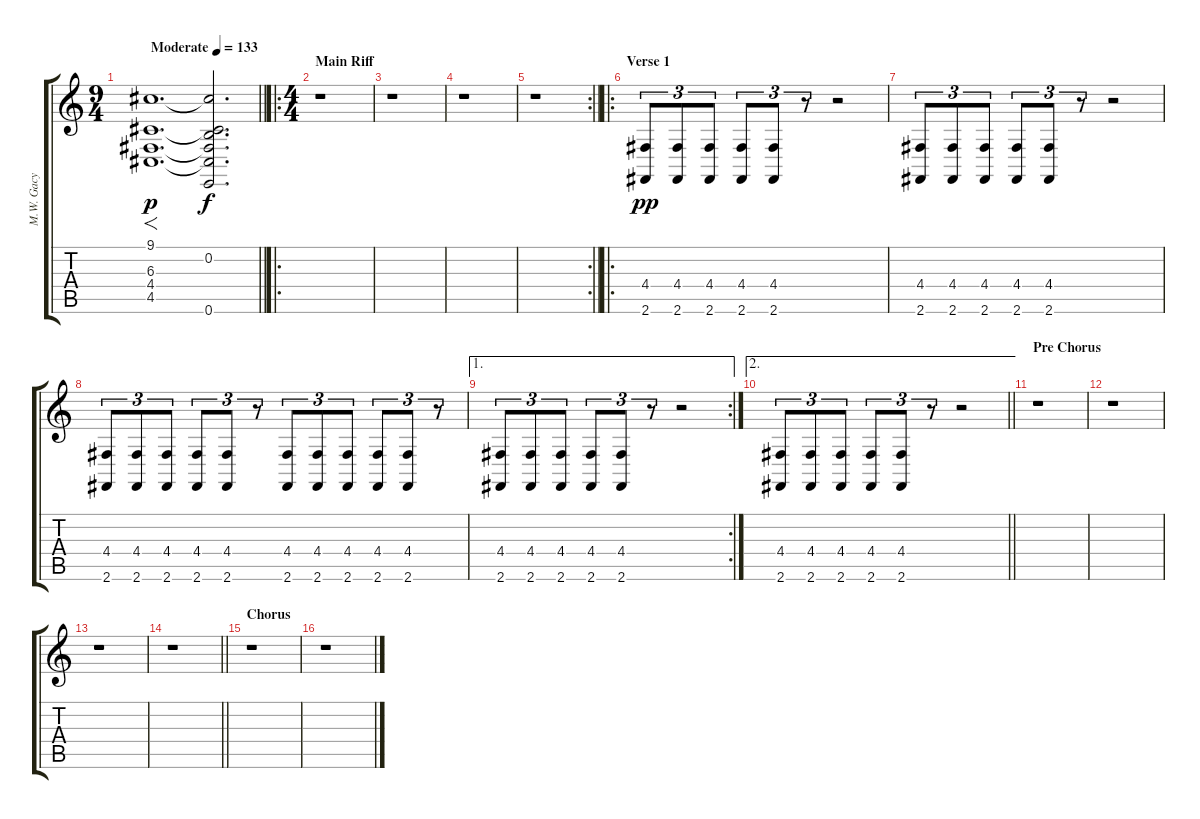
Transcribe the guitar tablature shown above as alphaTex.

\track ("M.W. Gacy (Keyboard)" "M.W. Gacy ") {instrument lead8bassandlead}
\staff {score tabs}
\tuning (E4 B3 G3 D3 A2 E2) {hide}
\ts (9 4)
\tempo (133 "Moderate")
\clef g2
\barLineRight lightlight
\ks c
(9.1 6.3 4.4 4.5).1{f d dy p instrument oboe} (9.1{t} 0.2 6.3{t} 4.4{t} 4.5{t} 0.6).2{d dy f} |
\ro
\ts (4 4)
\section ("" "Main Riff")
r.1 |
r.1 |
r.1 |
\rc 2
\barLineRight lightlight
r.1 |
\ro
\section ("" "Verse 1")
(4.4 2.6).8{tu (3 2) dy pp balance 0 instrument lead8bassandlead} (4.4 2.6).8{tu (3 2)} (4.4 2.6).8{tu (3 2)} (4.4 2.6).8{tu (3 2)} (4.4 2.6).8{tu (3 2)} r.8{tu (3 2)} r.2 |
(4.4 2.6).8{tu (3 2) balance 16 instrument lead8bassandlead} (4.4 2.6).8{tu (3 2)} (4.4 2.6).8{tu (3 2)} (4.4 2.6).8{tu (3 2)} (4.4 2.6).8{tu (3 2)} r.8{tu (3 2)} r.2 |
(4.4 2.6).8{tu (3 2) balance 0 instrument lead8bassandlead} (4.4 2.6).8{tu (3 2)} (4.4 2.6).8{tu (3 2)} (4.4 2.6).8{tu (3 2)} (4.4 2.6).8{tu (3 2)} r.8{tu (3 2)} (4.4 2.6).8{tu (3 2) balance 16 instrument lead8bassandlead} (4.4 2.6).8{tu (3 2)} (4.4 2.6).8{tu (3 2)} (4.4 2.6).8{tu (3 2)} (4.4 2.6).8{tu (3 2)} r.8{tu (3 2)} |
\ae 1
\rc 2
(4.4 2.6).8{tu (3 2) balance 0 instrument lead8bassandlead} (4.4 2.6).8{tu (3 2)} (4.4 2.6).8{tu (3 2)} (4.4 2.6).8{tu (3 2)} (4.4 2.6).8{tu (3 2)} r.8{tu (3 2)} r.2 |
\ae 2
\barLineRight lightlight
(4.4 2.6).8{tu (3 2) balance 0 instrument lead8bassandlead} (4.4 2.6).8{tu (3 2)} (4.4 2.6).8{tu (3 2)} (4.4 2.6).8{tu (3 2)} (4.4 2.6).8{tu (3 2)} r.8{tu (3 2)} r.2 |
\section ("" "Pre Chorus")
r.1 |
r.1 |
r.1 |
\barLineRight lightlight
r.1 |
\section ("" "Chorus")
r.1 |
r.1
